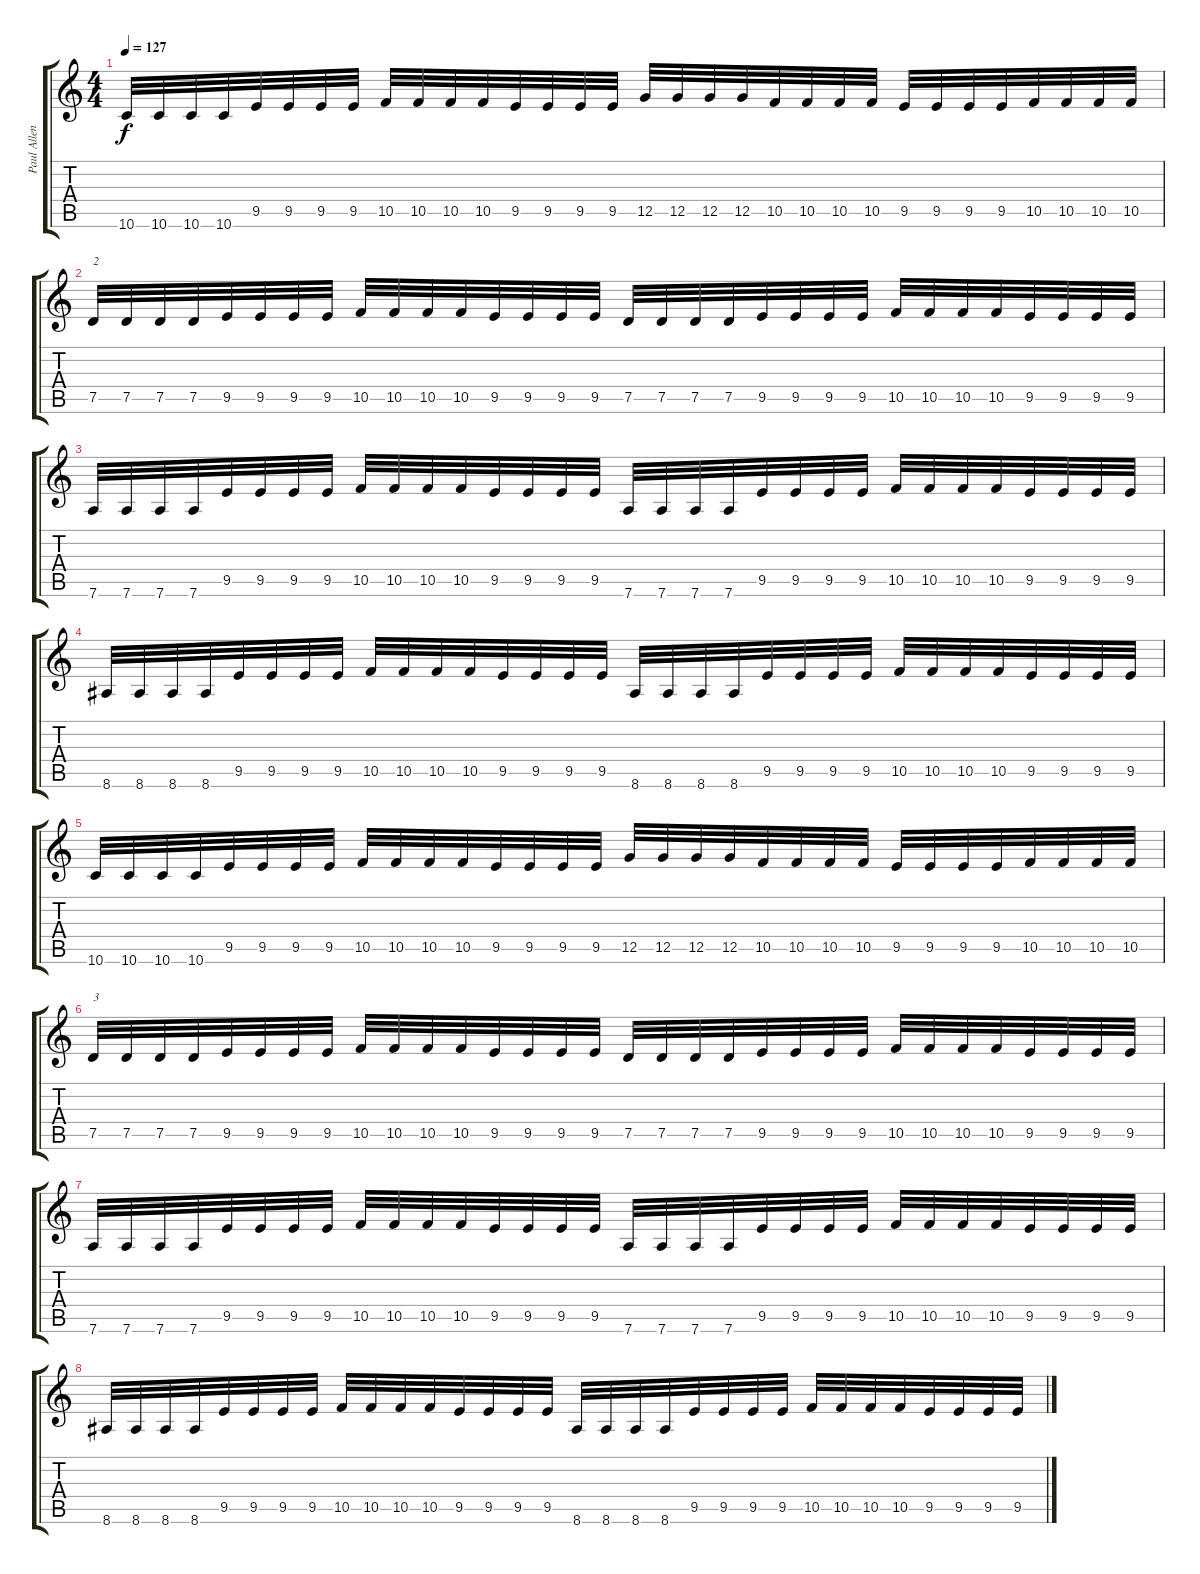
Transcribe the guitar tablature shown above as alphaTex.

\track ("Paul Allender" "Paul Allen") {instrument distortionguitar}
\staff {score tabs}
\tuning (D4 A3 F3 C3 G2 D2) {hide}
\ts (4 4)
\tempo 127
\clef g2
\ks c
10.6.32{dy f} 10.6.32 10.6.32 10.6.32 9.5.32 9.5.32 9.5.32 9.5.32 10.5.32 10.5.32 10.5.32 10.5.32 9.5.32 9.5.32 9.5.32 9.5.32 12.5.32 12.5.32 12.5.32 12.5.32 10.5.32 10.5.32 10.5.32 10.5.32 9.5.32 9.5.32 9.5.32 9.5.32 10.5.32 10.5.32 10.5.32 10.5.32 |
7.5.32{txt "2"} 7.5.32 7.5.32 7.5.32 9.5.32 9.5.32 9.5.32 9.5.32 10.5.32 10.5.32 10.5.32 10.5.32 9.5.32 9.5.32 9.5.32 9.5.32 7.5.32 7.5.32 7.5.32 7.5.32 9.5.32 9.5.32 9.5.32 9.5.32 10.5.32 10.5.32 10.5.32 10.5.32 9.5.32 9.5.32 9.5.32 9.5.32 |
7.6.32 7.6.32 7.6.32 7.6.32 9.5.32 9.5.32 9.5.32 9.5.32 10.5.32 10.5.32 10.5.32 10.5.32 9.5.32 9.5.32 9.5.32 9.5.32 7.6.32 7.6.32 7.6.32 7.6.32 9.5.32 9.5.32 9.5.32 9.5.32 10.5.32 10.5.32 10.5.32 10.5.32 9.5.32 9.5.32 9.5.32 9.5.32 |
8.6.32 8.6.32 8.6.32 8.6.32 9.5.32 9.5.32 9.5.32 9.5.32 10.5.32 10.5.32 10.5.32 10.5.32 9.5.32 9.5.32 9.5.32 9.5.32 8.6.32 8.6.32 8.6.32 8.6.32 9.5.32 9.5.32 9.5.32 9.5.32 10.5.32 10.5.32 10.5.32 10.5.32 9.5.32 9.5.32 9.5.32 9.5.32 |
10.6.32 10.6.32 10.6.32 10.6.32 9.5.32 9.5.32 9.5.32 9.5.32 10.5.32 10.5.32 10.5.32 10.5.32 9.5.32 9.5.32 9.5.32 9.5.32 12.5.32 12.5.32 12.5.32 12.5.32 10.5.32 10.5.32 10.5.32 10.5.32 9.5.32 9.5.32 9.5.32 9.5.32 10.5.32 10.5.32 10.5.32 10.5.32 |
7.5.32{txt "3"} 7.5.32 7.5.32 7.5.32 9.5.32 9.5.32 9.5.32 9.5.32 10.5.32 10.5.32 10.5.32 10.5.32 9.5.32 9.5.32 9.5.32 9.5.32 7.5.32 7.5.32 7.5.32 7.5.32 9.5.32 9.5.32 9.5.32 9.5.32 10.5.32 10.5.32 10.5.32 10.5.32 9.5.32 9.5.32 9.5.32 9.5.32 |
7.6.32 7.6.32 7.6.32 7.6.32 9.5.32 9.5.32 9.5.32 9.5.32 10.5.32 10.5.32 10.5.32 10.5.32 9.5.32 9.5.32 9.5.32 9.5.32 7.6.32 7.6.32 7.6.32 7.6.32 9.5.32 9.5.32 9.5.32 9.5.32 10.5.32 10.5.32 10.5.32 10.5.32 9.5.32 9.5.32 9.5.32 9.5.32 |
8.6.32 8.6.32 8.6.32 8.6.32 9.5.32 9.5.32 9.5.32 9.5.32 10.5.32 10.5.32 10.5.32 10.5.32 9.5.32 9.5.32 9.5.32 9.5.32 8.6.32 8.6.32 8.6.32 8.6.32 9.5.32 9.5.32 9.5.32 9.5.32 10.5.32 10.5.32 10.5.32 10.5.32 9.5.32 9.5.32 9.5.32 9.5.32
